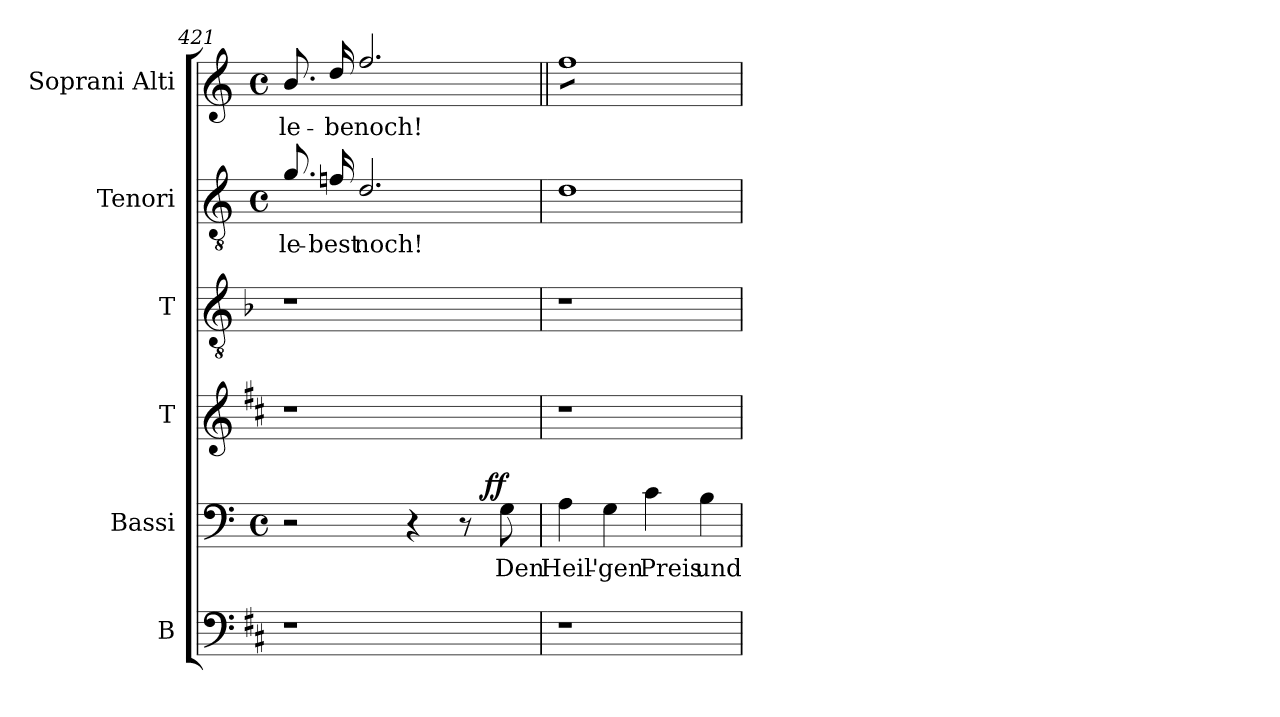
**kern	**kern	**text	**dynam	**kern	**kern	**kern	**text	**kern	**text
*part6	*part5	*part5	*part5	*part4	*part3	*part2	*part2	*part1	*part1
*staff6	*staff5	*staff5	*staff5	*staff4	*staff3	*staff2	*staff2	*staff1	*staff1
*I"B	*I"Bassi	*	*	*I"T	*I"T	*I"Tenori	*	*I"Soprani  Alti	*
*I'B	*I'B	*	*	*I'T	*I'T	*I'T	*	*I'S  A	*
*clefF4	*clefF4	*	*	*clefG2	*clefGv2	*clefGv2	*	*clefG2	*
*k[f#c#]	*k[]	*	*	*k[f#c#]	*k[b-]	*k[]	*	*k[]	*
*D:	*C:	*	*	*D:	*F:	*C:	*	*C:	*
*	*M4/4	*	*	*	*	*M4/4	*	*M4/4	*
*	*met(c)	*	*	*	*	*met(c)	*	*met(c)	*
=421	=421	=421	=421	=421	=421	=421	=421	=421	=421
!	!	!	!	!	!	!LO:N:vis=8.	!LO:LY:b:cj	!LO:N:vis=8.	!LO:LY:b:cj
*	*^	*	*	*	*	*	*	*	*
1r	2r	2ryy	.	.	1r	1r	8g/	le-	8b/	le-
!	!	!	!	!	!	!	!	!LO:LY:b:cj	!	!LO:LY:b:cj
.	.	.	.	.	.	.	16fn/	-best	16dd/	-be
!	!	!	!	!	!	!	!LO:N:vis=2.	!LO:LY:b:cj	!LO:N:vis=2.	!LO:LY:b:cj
.	.	.	.	.	.	.	2d/	noch!	2ff/	noch!
.	4r	4ryy	.	.	.	.	.	.	.	.
.	.	.	.	.	.	.	4ryy	.	4ryy	.
.	8r	16ryy	.	.	.	.	.	.	.	.
.	.	64ryy	.	.	.	.	.	.	.	.
!	!	!	!	!LO:DY:a	!	!	!	!	!	!
.	.	8ryy	.	ff	.	.	.	.	.	.
!	!	!	!LO:LY:b:cj	!	!	!	!	!	!	!
.	8G\	.	Den	.	.	.	.	.	.	.
.	.	.	.	.	.	.	16ryy	.	16ryy	.
.	.	32.ryy	.	.	.	.	.	.	.	.
=422	=422	=422	=422||	=422||	=422	=422	=422	=422||	=422||	=422||
!	!	!	!LO:LY:b:cj	!	!	!	!	!	!	!
*	*v	*v	*	*	*	*	*	*	*	*
*	*	*	*	*	*	*	*	*tremolo	*
1r	4A\	Heil'-	.	1r	1r	1d	.	8ffL	.
.	.	.	.	.	.	.	.	8ff	.
!	!	!LO:LY:b:cj	!	!	!	!	!	!	!
.	4G\	-gen	.	.	.	.	.	8ff	.
.	.	.	.	.	.	.	.	8ff	.
!	!	!LO:LY:b:cj	!	!	!	!	!	!	!
.	4c\	Preis	.	.	.	.	.	8ff	.
.	.	.	.	.	.	.	.	8ff	.
!	!	!LO:LY:b:cj	!	!	!	!	!	!	!
.	4B\	und	.	.	.	.	.	8ff	.
.	.	.	.	.	.	.	.	8ffJ	.
*	*	*	*	*	*	*	*	*Xtremolo	*
=	=	=	=	=	=	=	=	=	=
*-	*-	*-	*-	*-	*-	*-	*-	*-	*-
